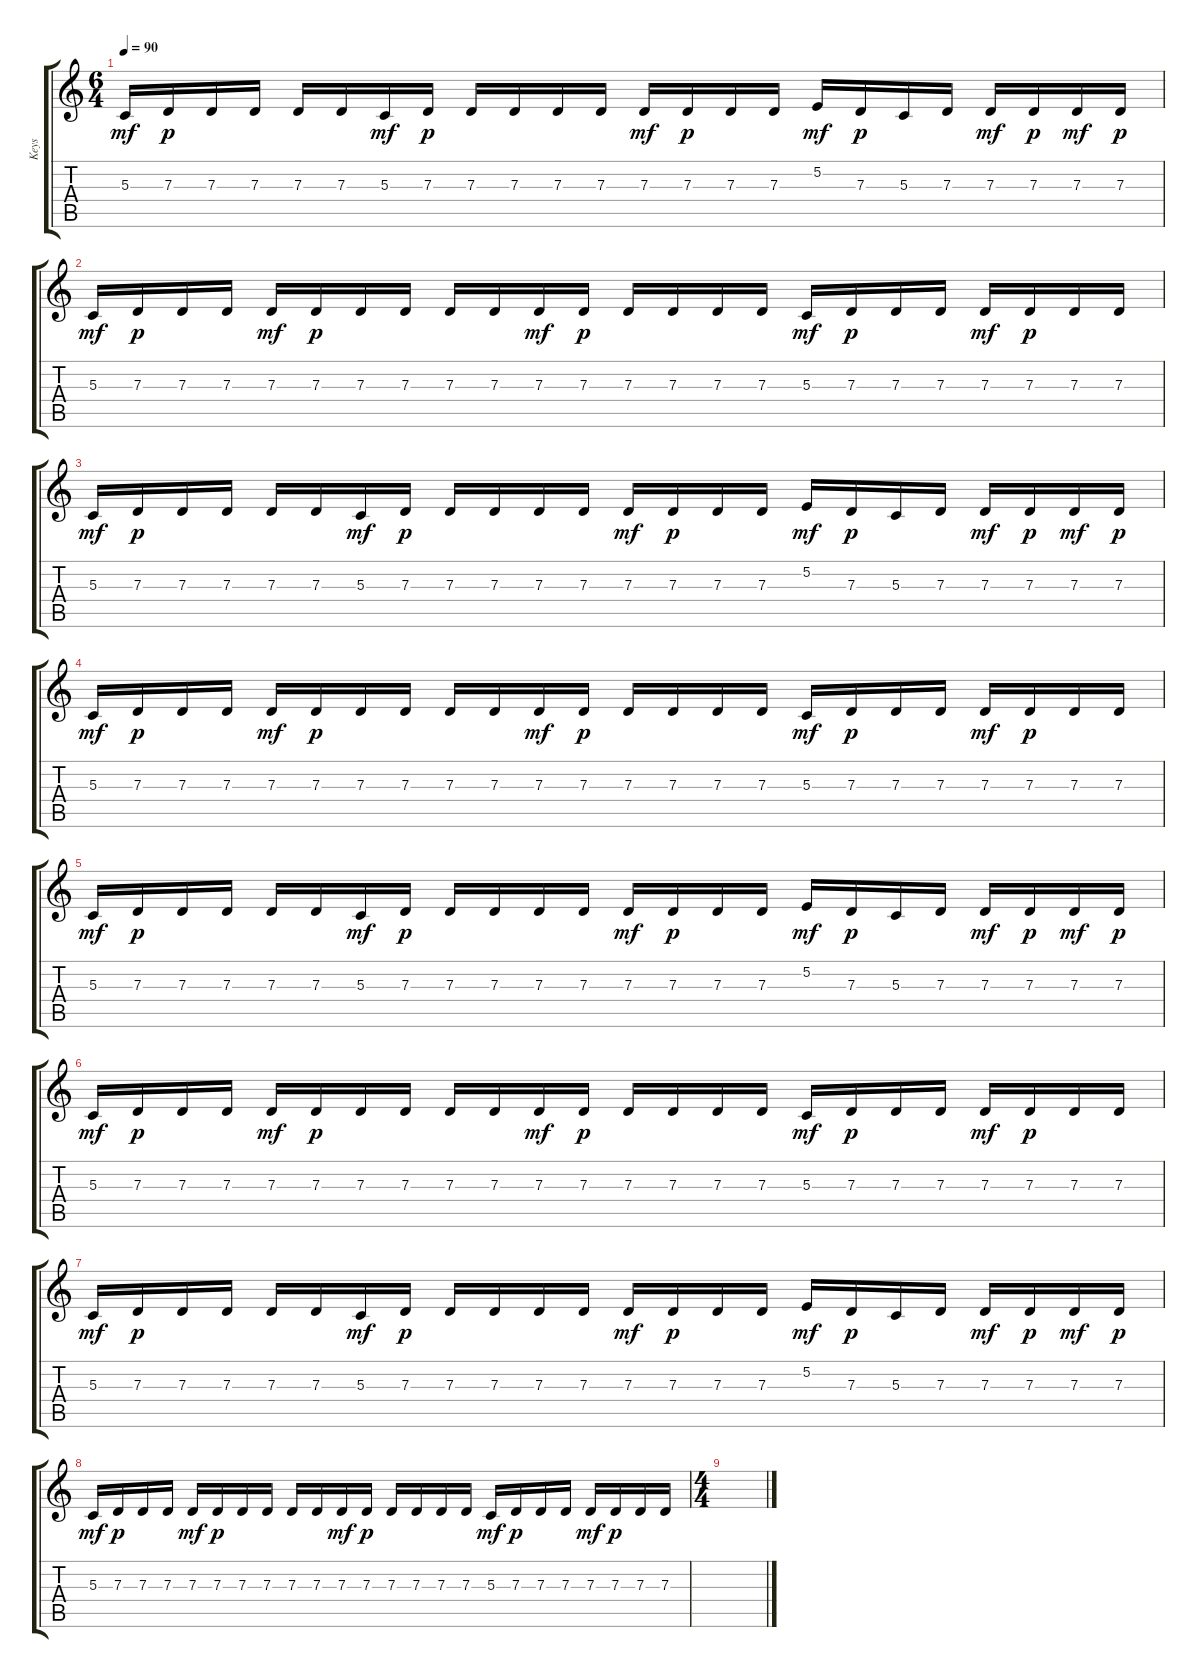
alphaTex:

\track ("Keys" "Keys") {instrument electricpiano1}
\staff {score tabs}
\tuning (E4 B3 G3 D3 A2 E2) {hide}
\ts (6 4)
\tempo 90
\clef g2
\ks c
5.3.16{dy mf instrument electricpiano1} 7.3.16{dy p} 7.3.16 7.3.16 7.3.16 7.3.16 5.3.16{dy mf} 7.3.16{dy p} 7.3.16 7.3.16 7.3.16 7.3.16 7.3.16{dy mf} 7.3.16{dy p} 7.3.16 7.3.16 5.2.16{dy mf} 7.3.16{dy p} 5.3.16 7.3.16 7.3.16{dy mf} 7.3.16{dy p} 7.3.16{dy mf} 7.3.16{dy p} |
5.3.16{dy mf} 7.3.16{dy p} 7.3.16 7.3.16 7.3.16{dy mf} 7.3.16{dy p} 7.3.16 7.3.16 7.3.16 7.3.16 7.3.16{dy mf} 7.3.16{dy p} 7.3.16 7.3.16 7.3.16 7.3.16 5.3.16{dy mf} 7.3.16{dy p} 7.3.16 7.3.16 7.3.16{dy mf} 7.3.16{dy p} 7.3.16 7.3.16 |
5.3.16{dy mf} 7.3.16{dy p} 7.3.16 7.3.16 7.3.16 7.3.16 5.3.16{dy mf} 7.3.16{dy p} 7.3.16 7.3.16 7.3.16 7.3.16 7.3.16{dy mf} 7.3.16{dy p} 7.3.16 7.3.16 5.2.16{dy mf} 7.3.16{dy p} 5.3.16 7.3.16 7.3.16{dy mf} 7.3.16{dy p} 7.3.16{dy mf} 7.3.16{dy p} |
5.3.16{dy mf} 7.3.16{dy p} 7.3.16 7.3.16 7.3.16{dy mf} 7.3.16{dy p} 7.3.16 7.3.16 7.3.16 7.3.16 7.3.16{dy mf} 7.3.16{dy p} 7.3.16 7.3.16 7.3.16 7.3.16 5.3.16{dy mf} 7.3.16{dy p} 7.3.16 7.3.16 7.3.16{dy mf} 7.3.16{dy p} 7.3.16 7.3.16 |
5.3.16{dy mf} 7.3.16{dy p} 7.3.16 7.3.16 7.3.16 7.3.16 5.3.16{dy mf} 7.3.16{dy p} 7.3.16 7.3.16 7.3.16 7.3.16 7.3.16{dy mf} 7.3.16{dy p} 7.3.16 7.3.16 5.2.16{dy mf} 7.3.16{dy p} 5.3.16 7.3.16 7.3.16{dy mf} 7.3.16{dy p} 7.3.16{dy mf} 7.3.16{dy p} |
5.3.16{dy mf} 7.3.16{dy p} 7.3.16 7.3.16 7.3.16{dy mf} 7.3.16{dy p} 7.3.16 7.3.16 7.3.16 7.3.16 7.3.16{dy mf} 7.3.16{dy p} 7.3.16 7.3.16 7.3.16 7.3.16 5.3.16{dy mf} 7.3.16{dy p} 7.3.16 7.3.16 7.3.16{dy mf} 7.3.16{dy p} 7.3.16 7.3.16 |
5.3.16{dy mf} 7.3.16{dy p} 7.3.16 7.3.16 7.3.16 7.3.16 5.3.16{dy mf} 7.3.16{dy p} 7.3.16 7.3.16 7.3.16 7.3.16 7.3.16{dy mf} 7.3.16{dy p} 7.3.16 7.3.16 5.2.16{dy mf} 7.3.16{dy p} 5.3.16 7.3.16 7.3.16{dy mf} 7.3.16{dy p} 7.3.16{dy mf} 7.3.16{dy p} |
5.3.16{dy mf} 7.3.16{dy p} 7.3.16 7.3.16 7.3.16{dy mf} 7.3.16{dy p} 7.3.16 7.3.16 7.3.16 7.3.16 7.3.16{dy mf} 7.3.16{dy p} 7.3.16 7.3.16 7.3.16 7.3.16 5.3.16{dy mf} 7.3.16{dy p} 7.3.16 7.3.16 7.3.16{dy mf} 7.3.16{dy p} 7.3.16 7.3.16 |
\ts (4 4)
